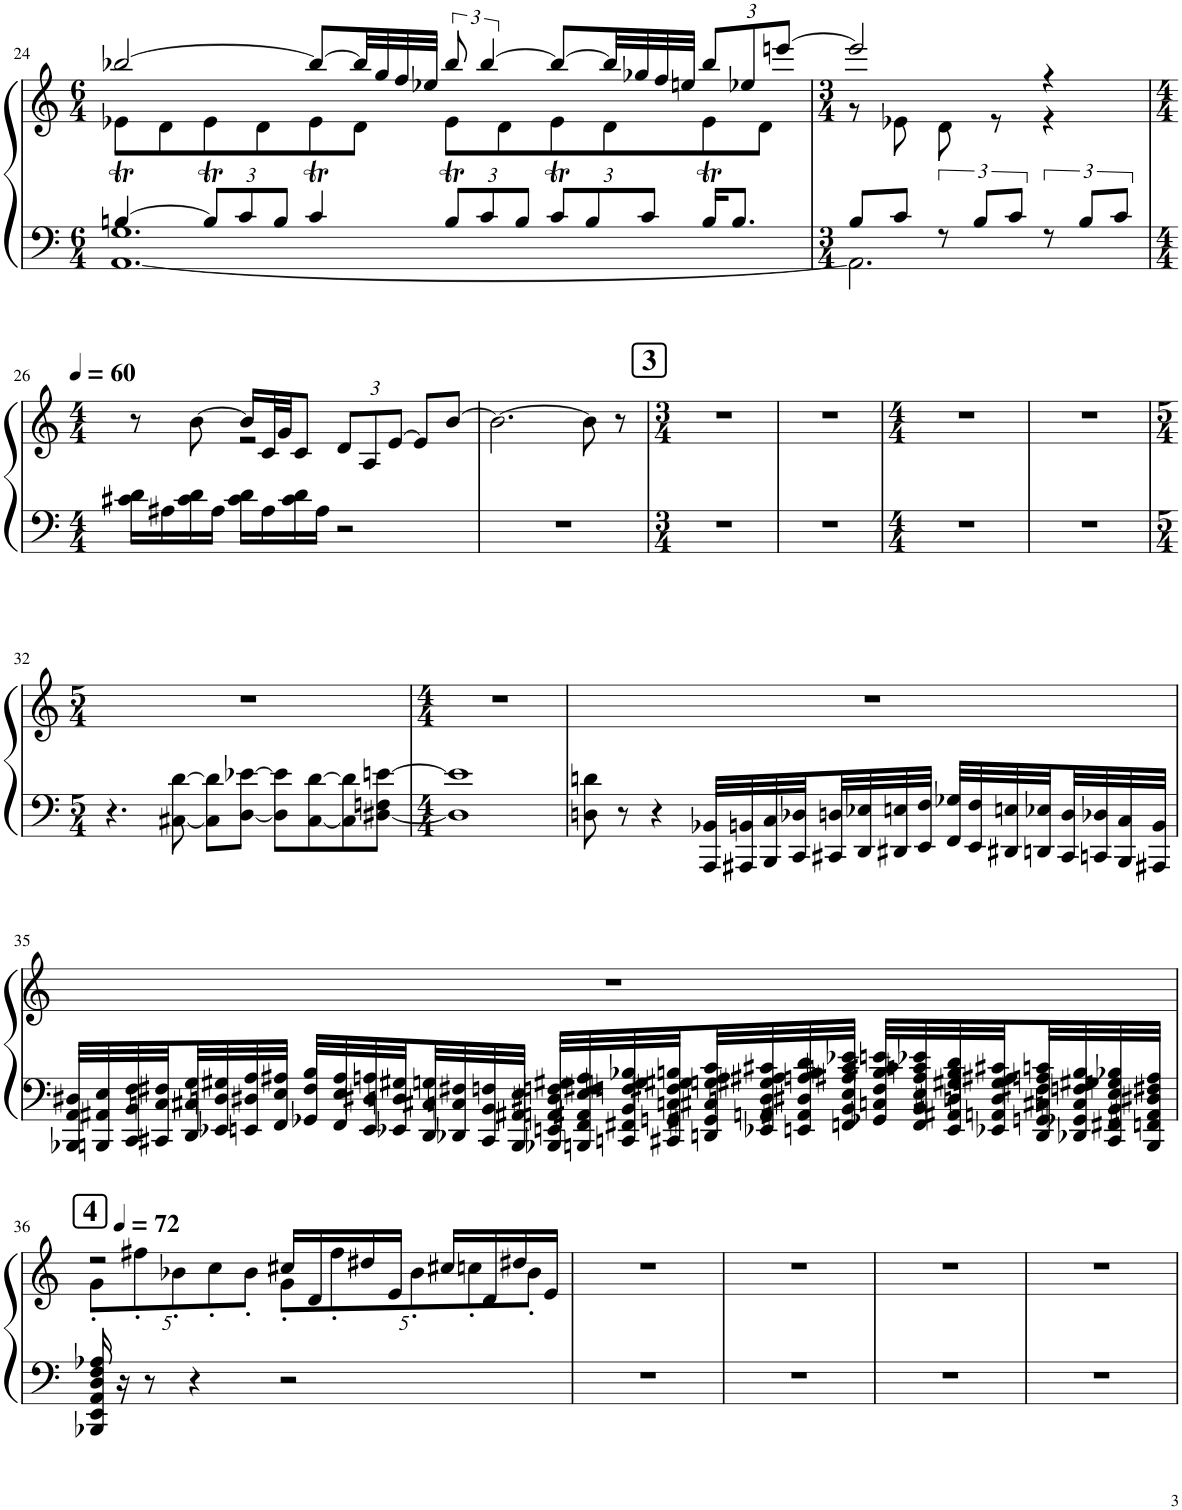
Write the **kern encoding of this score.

**kern	**kern
*part1	*part1
*staff2	*staff1
*I"Piano	*
*I'Pno.	*
!!LO:PB:g=z
*clefF4	*clefG2
*k[]	*k[]
*M6/4	*M6/4
=24	=24
*^	*^
[4Bn/	[1.AA 1.G	[2bb-X/	8e-XT\L
.	.	.	8d\
*Xbrackettup	*	*	*
12B/L]	.	.	8e-T\
12c/	.	.	.
.	.	.	8d\
12B/J	.	.	.
4c/	.	8bb-/L_	8e-T\
.	.	32bb-/LL]	8d\J
.	.	32gg/	.
.	.	32ff/	.
.	.	32ee-X/JJJ	.
12B/L	.	12bb-/	8e-T\L
12c/	.	[6bb-/	.
.	.	.	8d\
12B/J	.	.	.
12c/L	.	8bb-/L_	8e-T\
12B/	.	.	.
.	.	32bb-/LL]	8d\
.	.	32gg-X/	.
12c/J	.	.	.
.	.	32ff/	.
.	.	32een/JJJ	.
*	*	*Xbrackettup	*
16B/KL	.	12bb-/L	8e-T\
8.B/J	.	.	.
.	.	12ee-X/	.
.	.	.	8d\J
.	.	[12eeen/J	.
=25	=25	=25	=25
*M3/4	*	*M3/4	*
8B/L	2.AA\]	2eee/]	8r
8c/J	.	.	8e-X\
*brackettup	*	*	*
12r	.	.	8d\
12B/L	.	.	.
.	.	.	8r
12c/J	.	.	.
12r	.	4r	4r
12B/L	.	.	.
12c/J	.	.	.
*v	*v	*	*
!!LO:LB:g=z	!!
=26	=26	=26
*M4/4	*M4/4	*
*	*MM60	*
16c#X\ 16d\LL	8r	4ryy
16A#X\	.	.
16c#\ 16d\	[8b\	.
16A#\JJ	.	.
16c#\ 16d\LL	16b/LL]	2r
16A#\	32c/L	.
.	32g/JJ	.
16c#\ 16d\	8c/J	.
16A#\JJ	.	.
2r	12d/L	.
.	12A/	.
.	[12e/J	.
.	8e/L]	4ryy
.	[8b/J	.
*	*v	*v
=27	=27
1r	2.b\_
.	8b\]
.	8r
!!LO:REH:place=s1:a:B:cj:fs=14:t=3
=28	=28
*M3/4	*M3/4
2.r	2.r
=29	=29
2.r	2.r
=30	=30
*M4/4	*M4/4
1r	1r
=31	=31
1r	1r
!!LO:LB:g=z
=32	=32
*M5/4	*M5/4
4.r	4%5r
[8C#X\ [8d\	.
8C#\] 8d\]L	.
[8D\ [8e-X\J	.
8D\] 8e-\]L	.
[8C#\ [8d\	.
8C#\] 8d\]	.
[8D#X\ 8Fn\ [8en\J	.
=33	=33
*M4/4	*M4/4
1D#] 1e]	1r
=34	=34
8Dn\ 8dn\	1r
8r	.
4r	.
32AAA/ 32BB-X/LLL	.
32AAA#X/ 32BBn/	.
32BBB/ 32C/	.
32CC/ 32D-X/	.
32CC#X/ 32Dn/	.
32DD/ 32E-X/	.
32DD#X/ 32En/	.
32EE/ 32F/JJJ	.
32FF/ 32G-X/LLL	.
32EE/ 32F/	.
32DD#X/ 32En/	.
32DDn/ 32E-X/	.
32CC#/ 32D/	.
32CCn/ 32D-X/	.
32BBB/ 32C/	.
32AAA#X/ 32BB/JJJ	.
!!LO:LB:g=z
=35	=35
32BBB-X/ 32AA/ 32D#X/LLL	1r
32BBBn/ 32AA#X/ 32E/	.
32CC/ 32BB/ 32F/	.
32CC#X/ 32Cn/ 32F#X/	.
32DD/ 32C#X/ 32G/	.
32EE-X/ 32Dn/ 32G#X/	.
32EEn/ 32D#X/ 32A/	.
32FF/ 32E/ 32A#X/JJJ	.
32GG-X/ 32F#/ 32B/LLL	.
32FF/ 32E/ 32A#/	.
32EE/ 32D#X/ 32An/	.
32EE-X/ 32Dn/ 32G#X/	.
32DD/ 32C#X/ 32Gn/	.
32DD-X/ 32Cn/ 32F#X/	.
32CC#/ 32BB/ 32Fn/	.
32BBB/ 32AA#X/ 32E/JJJ	.
32BBB-X/ 32EEn/ 32AAn/ 32D#X/ 32Fn/ 32G#X/LLL	.
32BBBn/ 32FF/ 32AA#X/ 32E/ 32F#X/ 32A/	.
32CCn/ 32FF#X/ 32BB/ 32Fn/ 32Gn/ 32B-X/	.
32CC#X/ 32GGn/ 32Cn/ 32F#X/ 32G#X/ 32Bn/	.
32DDn/ 32GG#X/ 32C#X/ 32Gn/ 32A/ 32c/	.
32EE-X/ 32AAn/ 32Dn/ 32G#X/ 32A#X/ 32c#X/	.
32EEn/ 32AA#X/ 32D#X/ 32An/ 32B/ 32d/	.
32FFn/ 32BB/ 32E/ 32A#X/ 32cn/ 32e-X/JJJ	.
32GG-X/ 32Cn/ 32F#/ 32B/ 32c#X/ 32en/LLL	.
32FF/ 32BB/ 32E/ 32A#/ 32cn/ 32e-X/	.
32EE/ 32AA#X/ 32D#X/ 32G#X/ 32B/ 32d/	.
32EE-X/ 32AAn/ 32Dn/ 32Gn/ 32A#X/ 32c#X/	.
32DD/ 32GGn/ 32C#X/ 32F#X/ 32An/ 32cn/	.
32DD-X/ 32GG-X/ 32Cn/ 32Fn/ 32G#X/ 32B/	.
32CC#/ 32FF#X/ 32BB/ 32E/ 32Gn/ 32B-X/	.
32BBB/ 32FFn/ 32AA#X/ 32D#X/ 32F#X/ 32A/JJJ	.
!!LO:LB:g=z
=36	=36
!!LO:REH:place=s1:a:B:cj:fs=14:t=4
*	*MM72
*	*^
16BBB-X/ 16EE/ 16AA/ 16D/ 16F/ 16A-X/	2r	10g'\L
16r	.	.
.	.	10ff#X'\
8r	.	.
.	.	10b-X'\
4r	.	.
.	.	10cc'\
.	.	10b-'\J
2r	16cc#X/LL	10g'\L
.	16d/	.
.	.	10ff#'\
.	16dd#X/	.
.	16e/JJ	.
.	.	10b-'\
.	16cc#X/LL	.
.	.	10ccn'\
.	16d/	.
.	16dd#X/	.
.	.	10b-'\J
.	16e/JJ	.
*	*v	*v
=37	=37
1r	1r
=38	=38
1r	1r
=39	=39
1r	1r
=40	=40
1r	1r
=	=
*-	*-
